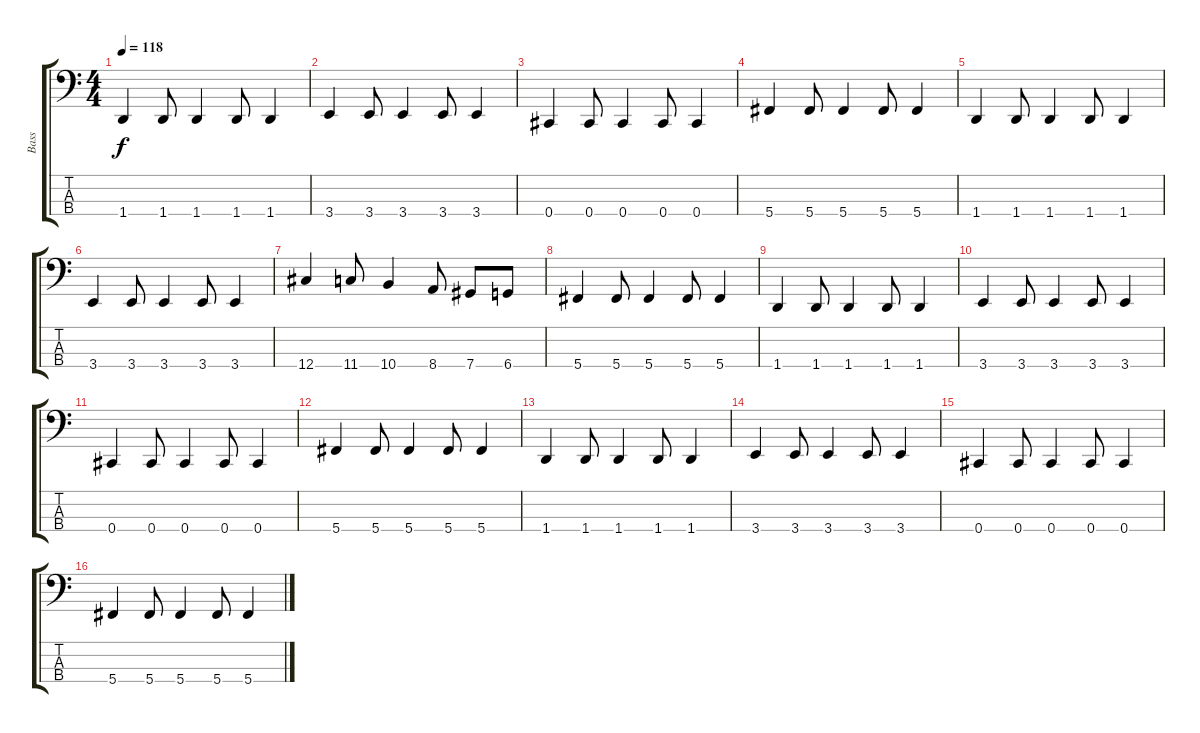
\track ("Bass " "Bass ") {instrument electricbassfinger}
\staff {score tabs}
\tuning (Gb2 Db2 Ab1 Db1) {hide}
\ts (4 4)
\tempo 118
\clef f4
\ks c
1.4.4{dy f} 1.4.8 1.4.4 1.4.8 1.4.4 |
3.4.4 3.4.8 3.4.4 3.4.8 3.4.4 |
0.4.4 0.4.8 0.4.4 0.4.8 0.4.4 |
5.4.4 5.4.8 5.4.4 5.4.8 5.4.4 |
1.4.4 1.4.8 1.4.4 1.4.8 1.4.4 |
3.4.4 3.4.8 3.4.4 3.4.8 3.4.4 |
12.4.4 11.4.8 10.4.4 8.4.8 7.4.8 6.4.8 |
5.4.4 5.4.8 5.4.4 5.4.8 5.4.4 |
1.4.4 1.4.8 1.4.4 1.4.8 1.4.4 |
3.4.4 3.4.8 3.4.4 3.4.8 3.4.4 |
0.4.4 0.4.8 0.4.4 0.4.8 0.4.4 |
5.4.4 5.4.8 5.4.4 5.4.8 5.4.4 |
1.4.4 1.4.8 1.4.4 1.4.8 1.4.4 |
3.4.4 3.4.8 3.4.4 3.4.8 3.4.4 |
0.4.4 0.4.8 0.4.4 0.4.8 0.4.4 |
5.4.4 5.4.8 5.4.4 5.4.8 5.4.4
